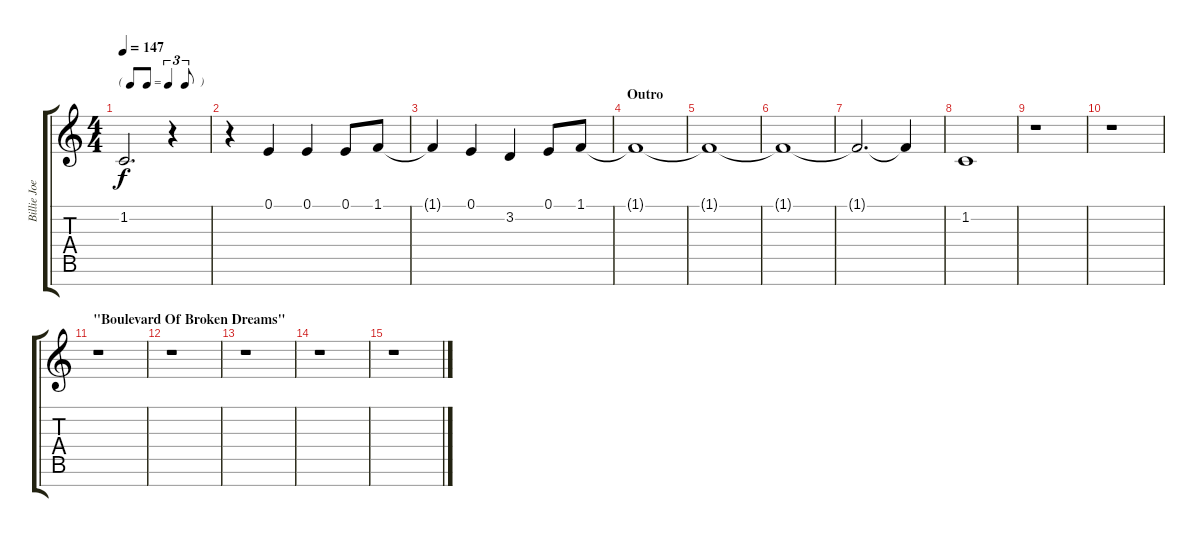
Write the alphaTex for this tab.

\track ("Billie Joe Armstrong" "Billie Joe") {instrument clarinet}
\staff {score tabs}
\tuning (E4 B3 G3 D3 A2 E2 B1) {hide}
\ts (4 4)
\tf triplet8th
\tempo 147
\clef g2
\ks c
1.2.2{d dy f} r.4 |
r.4 0.1.4 0.1.4 0.1.8 1.1.8 |
1.1{t}.4 0.1.4 3.2.4 0.1.8 1.1.8 |
\section ("" "Outro")
1.1{t}.1 |
1.1{t}.1 |
1.1{t}.1 |
1.1{t}.2{d} 1.1{t}.4 |
1.2.1 |
r.1 |
r.1 |
\section ("" "\"Boulevard Of Broken Dreams\"")
r.1 |
r.1 |
r.1 |
r.1 |
r.1
